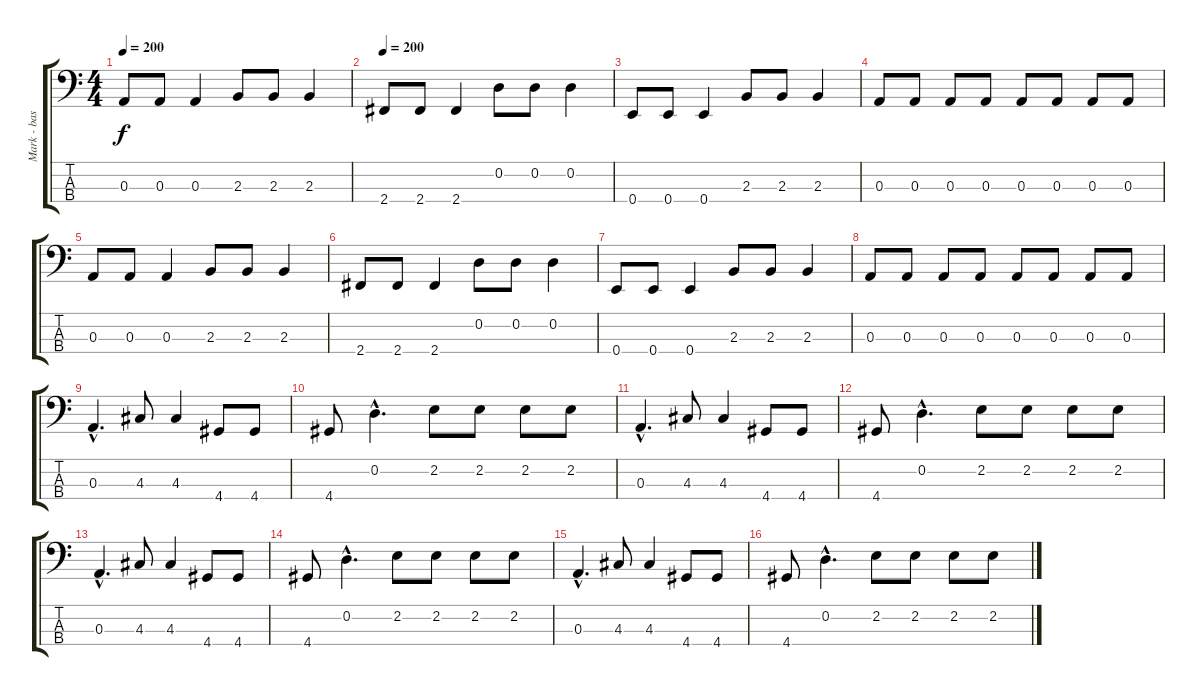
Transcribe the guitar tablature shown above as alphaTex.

\track ("Mark - bass" "Mark - bas") {instrument electricbassfinger}
\staff {score tabs}
\tuning (G2 D2 A1 E1) {hide}
\ts (4 4)
\tempo 200
\clef f4
\ks c
0.3.8{dy f} 0.3.8 0.3.4 2.3.8 2.3.8 2.3.4 |
\tempo 200
2.4.8 2.4.8 2.4.4 0.2.8 0.2.8 0.2.4 |
0.4.8 0.4.8 0.4.4 2.3.8 2.3.8 2.3.4 |
0.3.8 0.3.8 0.3.8 0.3.8 0.3.8 0.3.8 0.3.8 0.3.8 |
0.3.8 0.3.8 0.3.4 2.3.8 2.3.8 2.3.4 |
2.4.8 2.4.8 2.4.4 0.2.8 0.2.8 0.2.4 |
0.4.8 0.4.8 0.4.4 2.3.8 2.3.8 2.3.4 |
0.3.8 0.3.8 0.3.8 0.3.8 0.3.8 0.3.8 0.3.8 0.3.8 |
0.3{hac}.4{d} 4.3.8 4.3.4 4.4.8 4.4.8 |
4.4.8 0.2{hac}.4{d} 2.2.8 2.2.8 2.2.8 2.2.8 |
0.3{hac}.4{d} 4.3.8 4.3.4 4.4.8 4.4.8 |
4.4.8 0.2{hac}.4{d} 2.2.8 2.2.8 2.2.8 2.2.8 |
0.3{hac}.4{d} 4.3.8 4.3.4 4.4.8 4.4.8 |
4.4.8 0.2{hac}.4{d} 2.2.8 2.2.8 2.2.8 2.2.8 |
0.3{hac}.4{d} 4.3.8 4.3.4 4.4.8 4.4.8 |
4.4.8 0.2{hac}.4{d} 2.2.8 2.2.8 2.2.8 2.2.8
